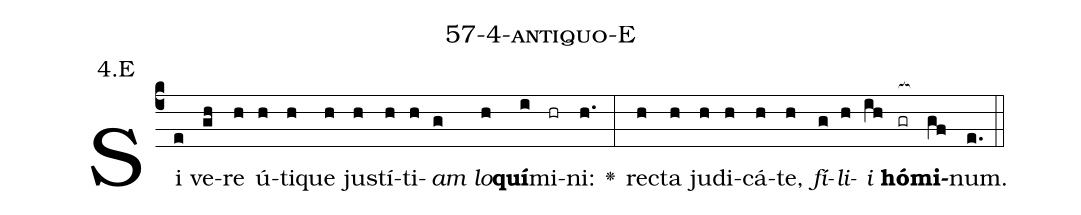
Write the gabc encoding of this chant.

name: 57-4-antiquo-E;
annotation: 4.E;
%%
(c4)Si(e) ve(gh)re(h) ú(h)ti(h)que(h) jus(h)tí(h)ti(h)<i>am</i>(g) <i>lo</i>(h)<b>quí</b>(i)mi(hr)ni:(h.) <v>\greheightstar</v>(:) rec(h)ta(h) ju(h)di(h)cá(h)te,(h) <i>fí</i>(g)<i>li</i>(h)<i>i</i>(ih) <b>hó</b>(gr[ocb:1{])<b>mi</b>(gf[ocb:0}])num.(e.) (::)


%E(h) u(g) o(h) u(ih) a(gf) e.(e.) (::)
